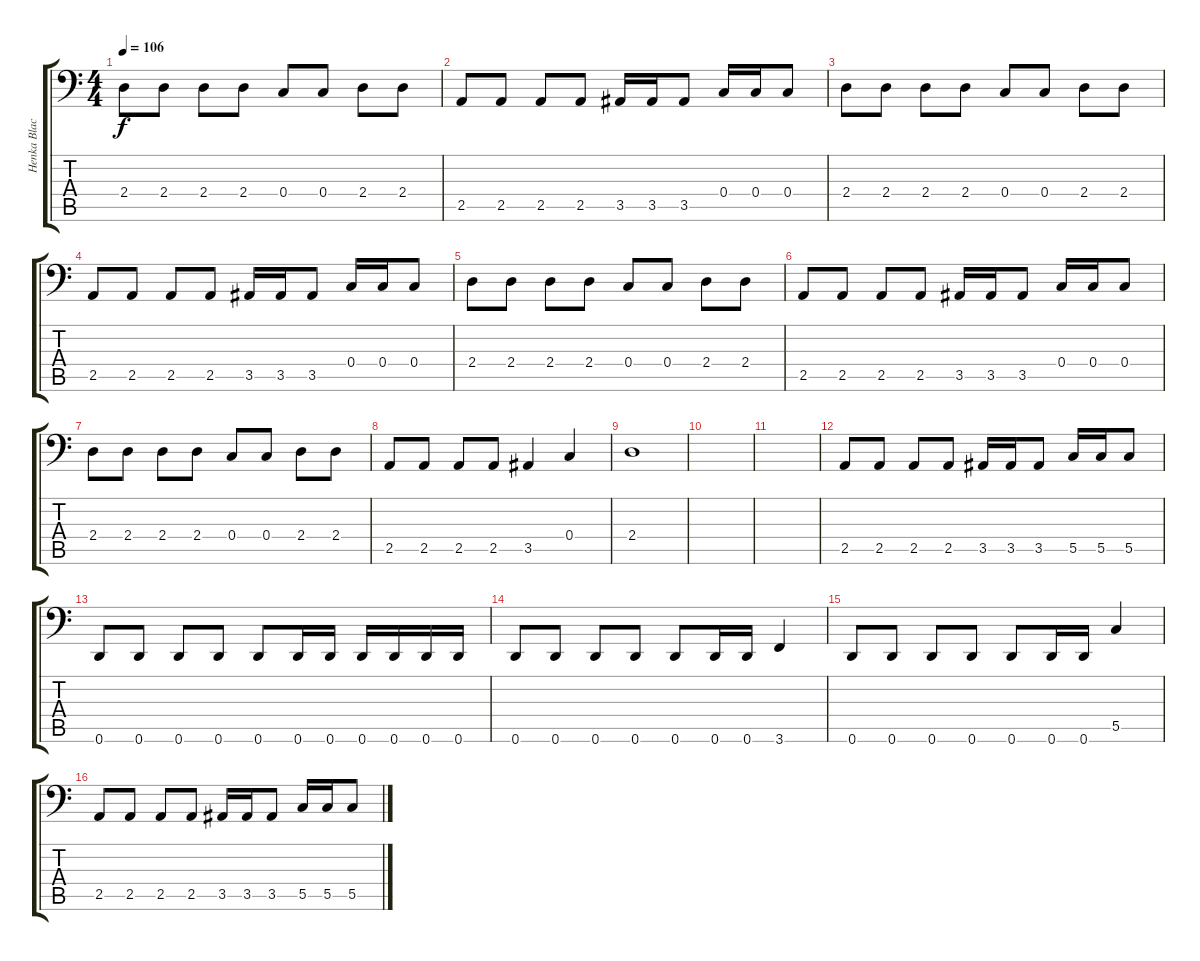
\track ("Henka Blacksmith" "Henka Blac") {instrument electricbasspick}
\staff {score tabs}
\tuning (D3 A2 F2 C2 G1 D1) {hide}
\ts (4 4)
\tempo 106
\clef f4
\ks c
2.4.8{dy f} 2.4.8 2.4.8 2.4.8 0.4.8 0.4.8 2.4.8 2.4.8 |
2.5.8 2.5.8 2.5.8 2.5.8 3.5.16 3.5.16 3.5.8 0.4.16 0.4.16 0.4.8 |
2.4.8 2.4.8 2.4.8 2.4.8 0.4.8 0.4.8 2.4.8 2.4.8 |
2.5.8 2.5.8 2.5.8 2.5.8 3.5.16 3.5.16 3.5.8 0.4.16 0.4.16 0.4.8 |
2.4.8 2.4.8 2.4.8 2.4.8 0.4.8 0.4.8 2.4.8 2.4.8 |
2.5.8 2.5.8 2.5.8 2.5.8 3.5.16 3.5.16 3.5.8 0.4.16 0.4.16 0.4.8 |
2.4.8 2.4.8 2.4.8 2.4.8 0.4.8 0.4.8 2.4.8 2.4.8 |
2.5.8 2.5.8 2.5.8 2.5.8 3.5.4 0.4.4 |
2.4.1 |
|
|
2.5.8 2.5.8 2.5.8 2.5.8 3.5.16 3.5.16 3.5.8 5.5.16 5.5.16 5.5.8 |
0.6.8 0.6.8 0.6.8 0.6.8 0.6.8 0.6.16 0.6.16 0.6.16 0.6.16 0.6.16 0.6.16 |
0.6.8 0.6.8 0.6.8 0.6.8 0.6.8 0.6.16 0.6.16 3.6.4 |
0.6.8 0.6.8 0.6.8 0.6.8 0.6.8 0.6.16 0.6.16 5.5.4 |
2.5.8 2.5.8 2.5.8 2.5.8 3.5.16 3.5.16 3.5.8 5.5.16 5.5.16 5.5.8
